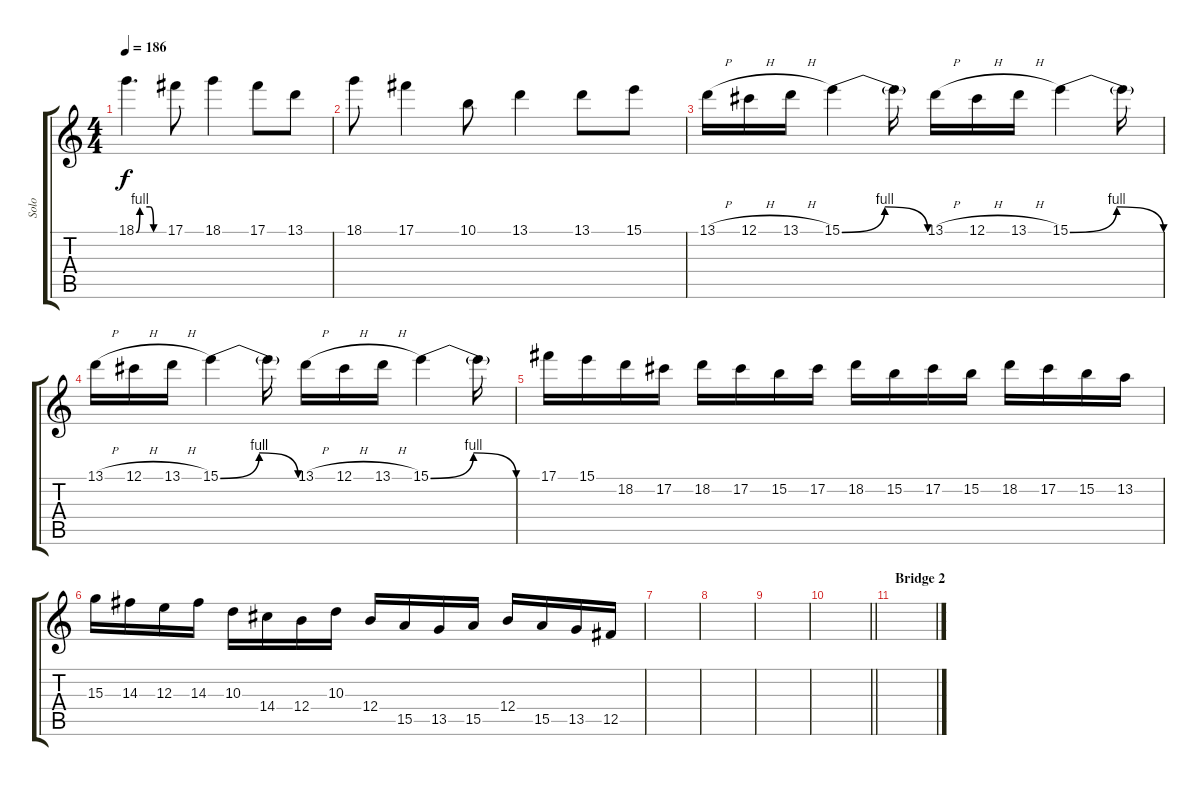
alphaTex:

\track ("Solo" "Solo") {instrument distortionguitar}
\staff {score tabs}
\tuning (Db4 Ab3 E3 B2 Gb2 B1) {hide}
\ts (4 4)
\tempo 186
\clef g2
\ks c
18.1{be (custom 0 0 8 4 30 4 38 0 60 0)}.4{d dy f} 17.1.8 18.1.4 17.1.8 13.1.8 |
18.1.8 17.1.4 10.1.8 13.1.4 13.1.8 15.1.8 |
13.1{h}.16 12.1{h}.16 13.1{h}.16 15.1{be (bendrelease 0 0 30 4 53 4 60 0)}.4 15.1{t}.16 13.1{h}.16 12.1{h}.16 13.1{h}.16 15.1{be (bendrelease 0 0 30 4 52 4 60 0)}.4 15.1{t}.16 |
13.1{h}.16 12.1{h}.16 13.1{h}.16 15.1{be (bendrelease 0 0 30 4 53 4 60 0)}.4 15.1{t}.16 13.1{h}.16 12.1{h}.16 13.1{h}.16 15.1{be (bendrelease 0 0 30 4 53 4 60 0)}.4 15.1{t}.16 |
17.1.16 15.1.16 18.2.16 17.2.16 18.2.16 17.2.16 15.2.16 17.2.16 18.2.16 15.2.16 17.2.16 15.2.16 18.2.16 17.2.16 15.2.16 13.2.16 |
15.3.16 14.3.16 12.3.16 14.3.16 10.3.16 14.4.16 12.4.16 10.3.16 12.4.16 15.5.16 13.5.16 15.5.16 12.4.16 15.5.16 13.5.16 12.5.16 |
|
|
|
\barLineRight lightlight
|
\section ("" "Bridge 2")
